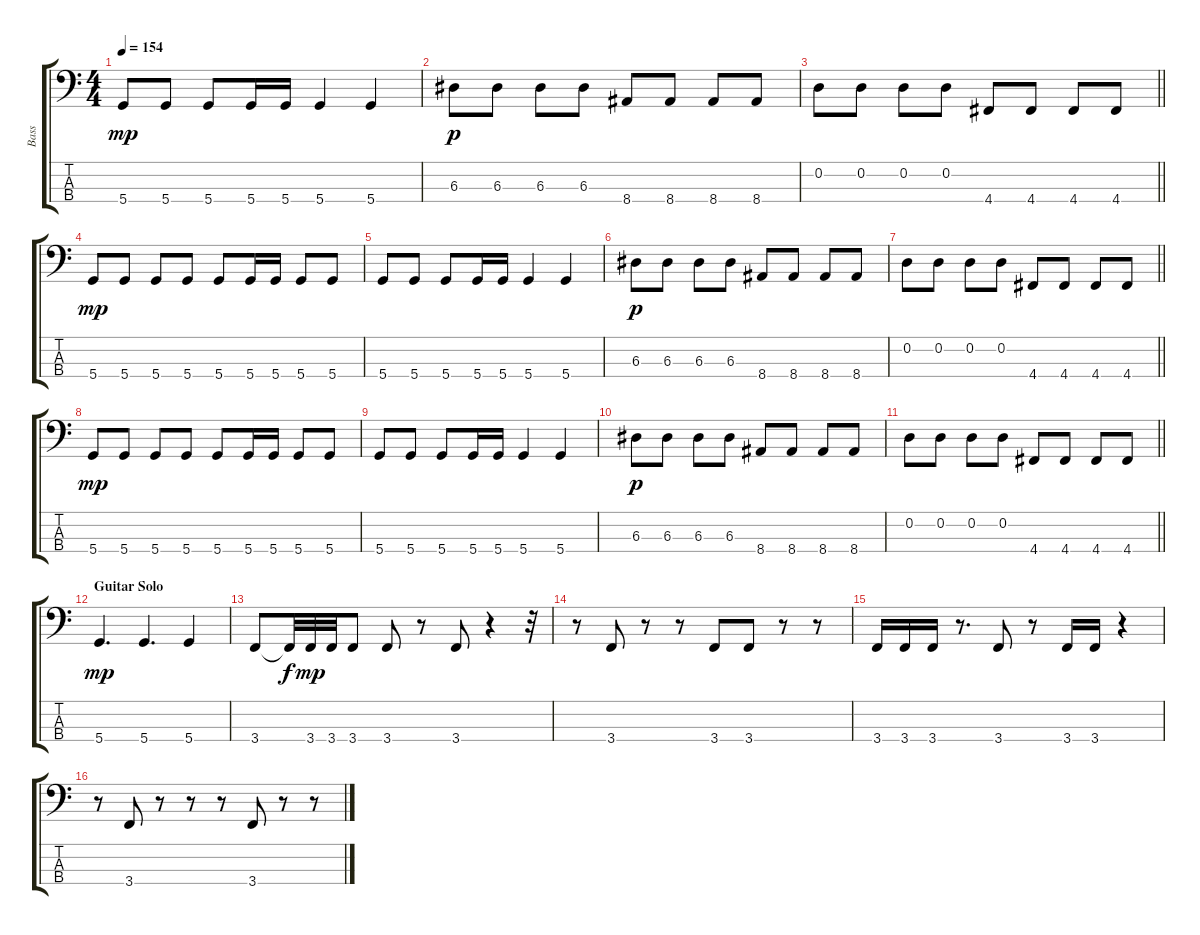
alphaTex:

\track ("Bass" "Bass") {instrument electricbassfinger}
\staff {score tabs}
\tuning (G2 D2 A1 D1) {hide}
\ts (4 4)
\tempo 154
\clef f4
\ks c
5.4.8{dy mp} 5.4.8 5.4.8 5.4.16 5.4.16 5.4.4 5.4.4 |
6.3.8{dy p} 6.3.8 6.3.8 6.3.8 8.4.8 8.4.8 8.4.8 8.4.8 |
\barLineRight lightlight
0.2.8 0.2.8 0.2.8 0.2.8 4.4.8 4.4.8 4.4.8 4.4.8 |
5.4.8{dy mp} 5.4.8 5.4.8 5.4.8 5.4.8 5.4.16 5.4.16 5.4.8 5.4.8 |
5.4.8 5.4.8 5.4.8 5.4.16 5.4.16 5.4.4 5.4.4 |
6.3.8{dy p} 6.3.8 6.3.8 6.3.8 8.4.8 8.4.8 8.4.8 8.4.8 |
\barLineRight lightlight
0.2.8 0.2.8 0.2.8 0.2.8 4.4.8 4.4.8 4.4.8 4.4.8 |
5.4.8{dy mp} 5.4.8 5.4.8 5.4.8 5.4.8 5.4.16 5.4.16 5.4.8 5.4.8 |
5.4.8 5.4.8 5.4.8 5.4.16 5.4.16 5.4.4 5.4.4 |
6.3.8{dy p} 6.3.8 6.3.8 6.3.8 8.4.8 8.4.8 8.4.8 8.4.8 |
\barLineRight lightlight
0.2.8 0.2.8 0.2.8 0.2.8 4.4.8 4.4.8 4.4.8 4.4.8 |
\section ("" "Guitar Solo")
5.4.4{d dy mp} 5.4.4{d} 5.4.4 |
3.4.8 3.4{t}.32{dy f} 3.4.32{dy mp} 3.4.32 3.4.8 3.4.8 r.8 3.4.8 r.4 r.32 |
r.8 3.4.8 r.8 r.8 3.4.8 3.4.8 r.8 r.8 |
3.4.16 3.4.16 3.4.16 r.8{d} 3.4.8 r.8 3.4.16 3.4.16 r.4 |
r.8 3.4.8 r.8 r.8 r.8 3.4.8 r.8 r.8
